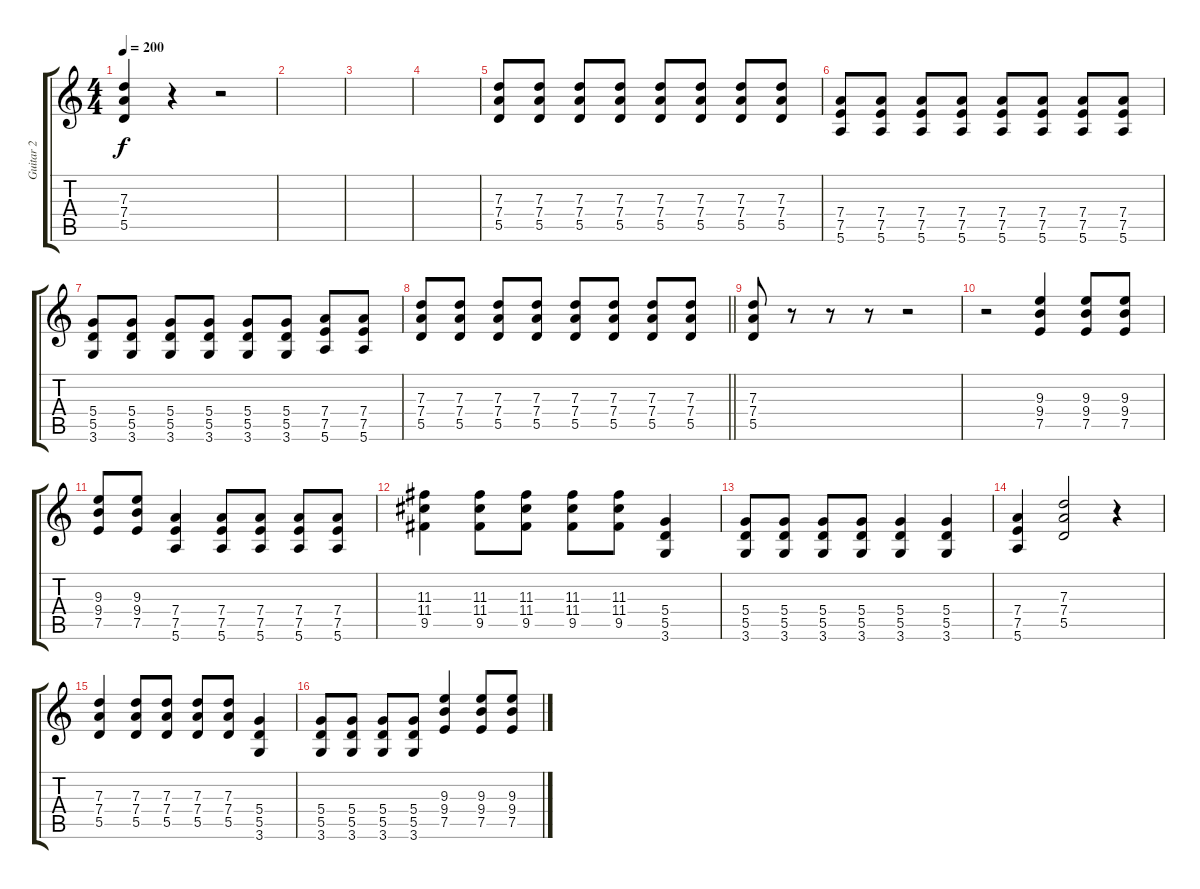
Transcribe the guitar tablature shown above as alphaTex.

\track ("Guitar 2" "Guitar 2") {instrument distortionguitar}
\staff {score tabs}
\tuning (E4 B3 G3 D3 A2 E2) {hide}
\ts (4 4)
\tempo 200
\clef g2
\ks c
(7.3 7.4 5.5).4{dy f} r.4 r.2 |
|
|
|
(7.3 7.4 5.5).8 (7.3 7.4 5.5).8 (7.3 7.4 5.5).8 (7.3 7.4 5.5).8 (7.3 7.4 5.5).8 (7.3 7.4 5.5).8 (7.3 7.4 5.5).8 (7.3 7.4 5.5).8 |
(7.4 7.5 5.6).8 (7.4 7.5 5.6).8 (7.4 7.5 5.6).8 (7.4 7.5 5.6).8 (7.4 7.5 5.6).8 (7.4 7.5 5.6).8 (7.4 7.5 5.6).8 (7.4 7.5 5.6).8 |
(5.4 5.5 3.6).8 (5.4 5.5 3.6).8 (5.4 5.5 3.6).8 (5.4 5.5 3.6).8 (5.4 5.5 3.6).8 (5.4 5.5 3.6).8 (7.4 7.5 5.6).8 (7.4 7.5 5.6).8 |
\barLineRight lightlight
(7.3 7.4 5.5).8 (7.3 7.4 5.5).8 (7.3 7.4 5.5).8 (7.3 7.4 5.5).8 (7.3 7.4 5.5).8 (7.3 7.4 5.5).8 (7.3 7.4 5.5).8 (7.3 7.4 5.5).8 |
(7.3 7.4 5.5).8 r.8 r.8 r.8 r.2 |
r.2 (9.3 9.4 7.5).4 (9.3 9.4 7.5).8 (9.3 9.4 7.5).8 |
(9.3 9.4 7.5).8 (9.3 9.4 7.5).8 (7.4 7.5 5.6).4 (7.4 7.5 5.6).8 (7.4 7.5 5.6).8 (7.4 7.5 5.6).8 (7.4 7.5 5.6).8 |
(11.3 11.4 9.5).4 (11.3 11.4 9.5).8 (11.3 11.4 9.5).8 (11.3 11.4 9.5).8 (11.3 11.4 9.5).8 (5.4 5.5 3.6).4 |
(5.4 5.5 3.6).8 (5.4 5.5 3.6).8 (5.4 5.5 3.6).8 (5.4 5.5 3.6).8 (5.4 5.5 3.6).4 (5.4 5.5 3.6).4 |
(7.4 7.5 5.6).4 (7.3 7.4 5.5).2 r.4 |
(7.3 7.4 5.5).4 (7.3 7.4 5.5).8 (7.3 7.4 5.5).8 (7.3 7.4 5.5).8 (7.3 7.4 5.5).8 (5.4 5.5 3.6).4 |
(5.4 5.5 3.6).8 (5.4 5.5 3.6).8 (5.4 5.5 3.6).8 (5.4 5.5 3.6).8 (9.3 9.4 7.5).4 (9.3 9.4 7.5).8 (9.3 9.4 7.5).8
